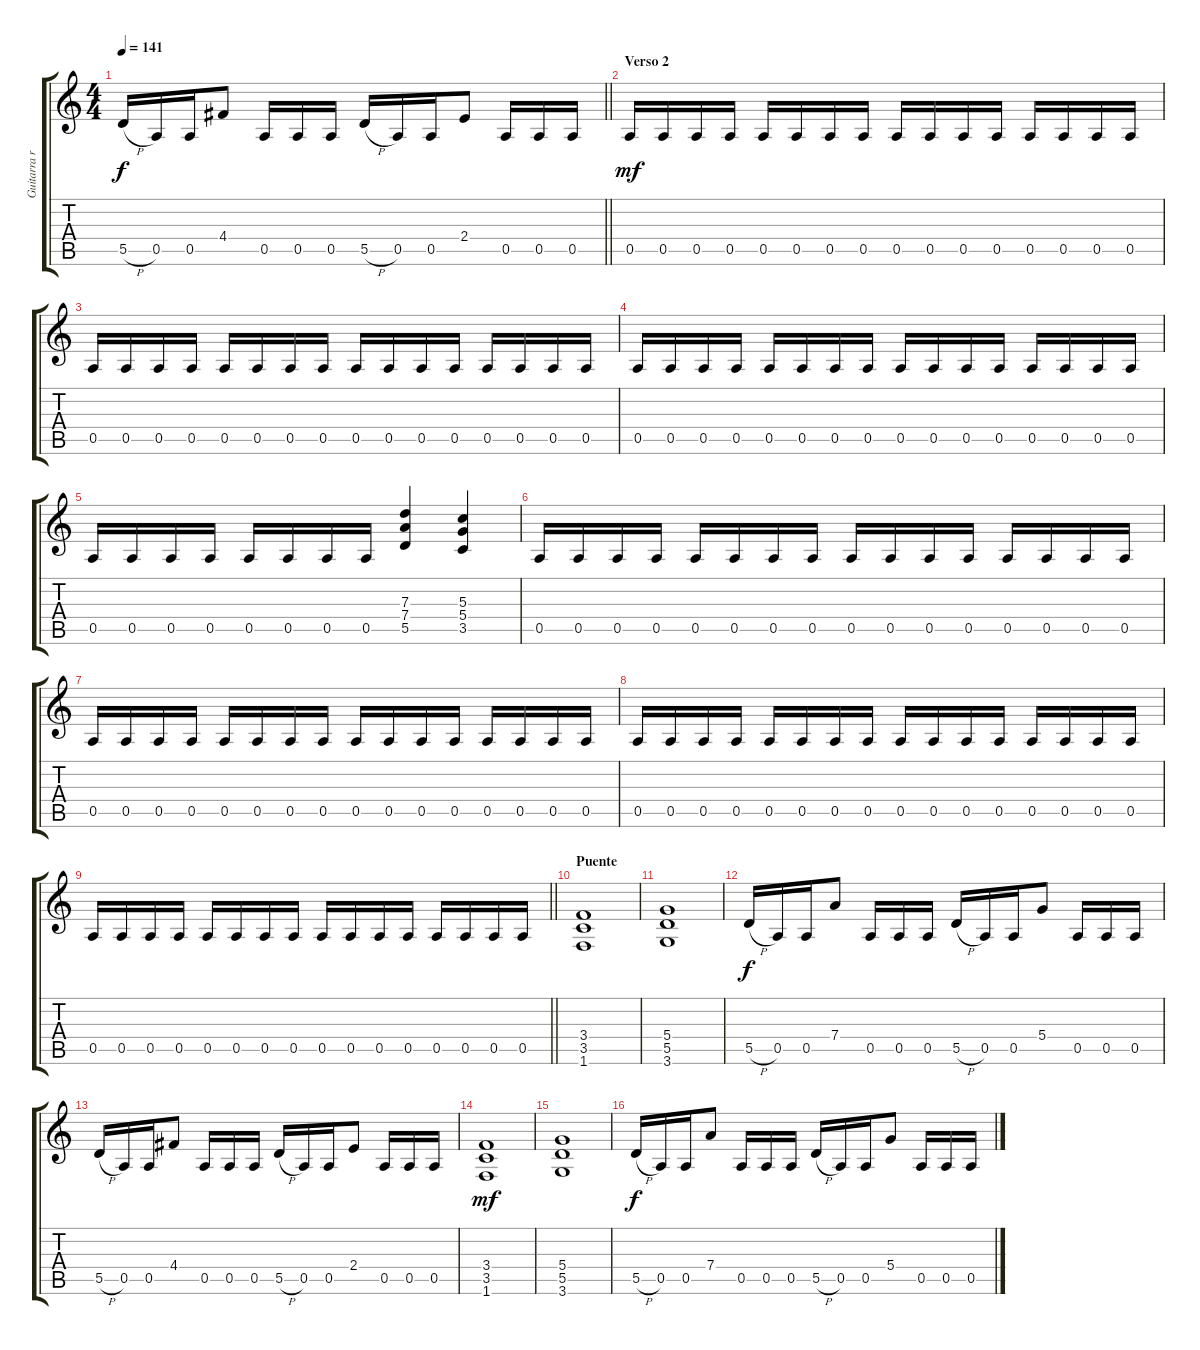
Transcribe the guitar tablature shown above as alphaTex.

\track ("Guitarra rítmica" "Guitarra r") {instrument distortionguitar}
\staff {score tabs}
\tuning (E4 B3 G3 D3 A2 E2) {hide}
\ts (4 4)
\tempo 141
\clef g2
\barLineRight lightlight
\ks c
5.5{h}.16{dy f} 0.5.16 0.5.16 4.4.8 0.5.16 0.5.16 0.5.16 5.5{h}.16 0.5.16 0.5.16 2.4.8 0.5.16 0.5.16 0.5.16 |
\section ("" "Verso 2")
0.5.16{dy mf} 0.5.16 0.5.16 0.5.16 0.5.16 0.5.16 0.5.16 0.5.16 0.5.16 0.5.16 0.5.16 0.5.16 0.5.16 0.5.16 0.5.16 0.5.16 |
0.5.16 0.5.16 0.5.16 0.5.16 0.5.16 0.5.16 0.5.16 0.5.16 0.5.16 0.5.16 0.5.16 0.5.16 0.5.16 0.5.16 0.5.16 0.5.16 |
0.5.16 0.5.16 0.5.16 0.5.16 0.5.16 0.5.16 0.5.16 0.5.16 0.5.16 0.5.16 0.5.16 0.5.16 0.5.16 0.5.16 0.5.16 0.5.16 |
0.5.16 0.5.16 0.5.16 0.5.16 0.5.16 0.5.16 0.5.16 0.5.16 (7.3 7.4 5.5).4 (5.3 5.4 3.5).4 |
0.5.16 0.5.16 0.5.16 0.5.16 0.5.16 0.5.16 0.5.16 0.5.16 0.5.16 0.5.16 0.5.16 0.5.16 0.5.16 0.5.16 0.5.16 0.5.16 |
0.5.16 0.5.16 0.5.16 0.5.16 0.5.16 0.5.16 0.5.16 0.5.16 0.5.16 0.5.16 0.5.16 0.5.16 0.5.16 0.5.16 0.5.16 0.5.16 |
0.5.16 0.5.16 0.5.16 0.5.16 0.5.16 0.5.16 0.5.16 0.5.16 0.5.16 0.5.16 0.5.16 0.5.16 0.5.16 0.5.16 0.5.16 0.5.16 |
\barLineRight lightlight
0.5.16 0.5.16 0.5.16 0.5.16 0.5.16 0.5.16 0.5.16 0.5.16 0.5.16 0.5.16 0.5.16 0.5.16 0.5.16 0.5.16 0.5.16 0.5.16 |
\section ("" "Puente")
(3.4 3.5 1.6).1 |
(5.4 5.5 3.6).1 |
5.5{h}.16{dy f} 0.5.16 0.5.16 7.4.8 0.5.16 0.5.16 0.5.16 5.5{h}.16 0.5.16 0.5.16 5.4.8 0.5.16 0.5.16 0.5.16 |
5.5{h}.16 0.5.16 0.5.16 4.4.8 0.5.16 0.5.16 0.5.16 5.5{h}.16 0.5.16 0.5.16 2.4.8 0.5.16 0.5.16 0.5.16 |
(3.4 3.5 1.6).1{dy mf} |
(5.4 5.5 3.6).1 |
5.5{h}.16{dy f} 0.5.16 0.5.16 7.4.8 0.5.16 0.5.16 0.5.16 5.5{h}.16 0.5.16 0.5.16 5.4.8 0.5.16 0.5.16 0.5.16
